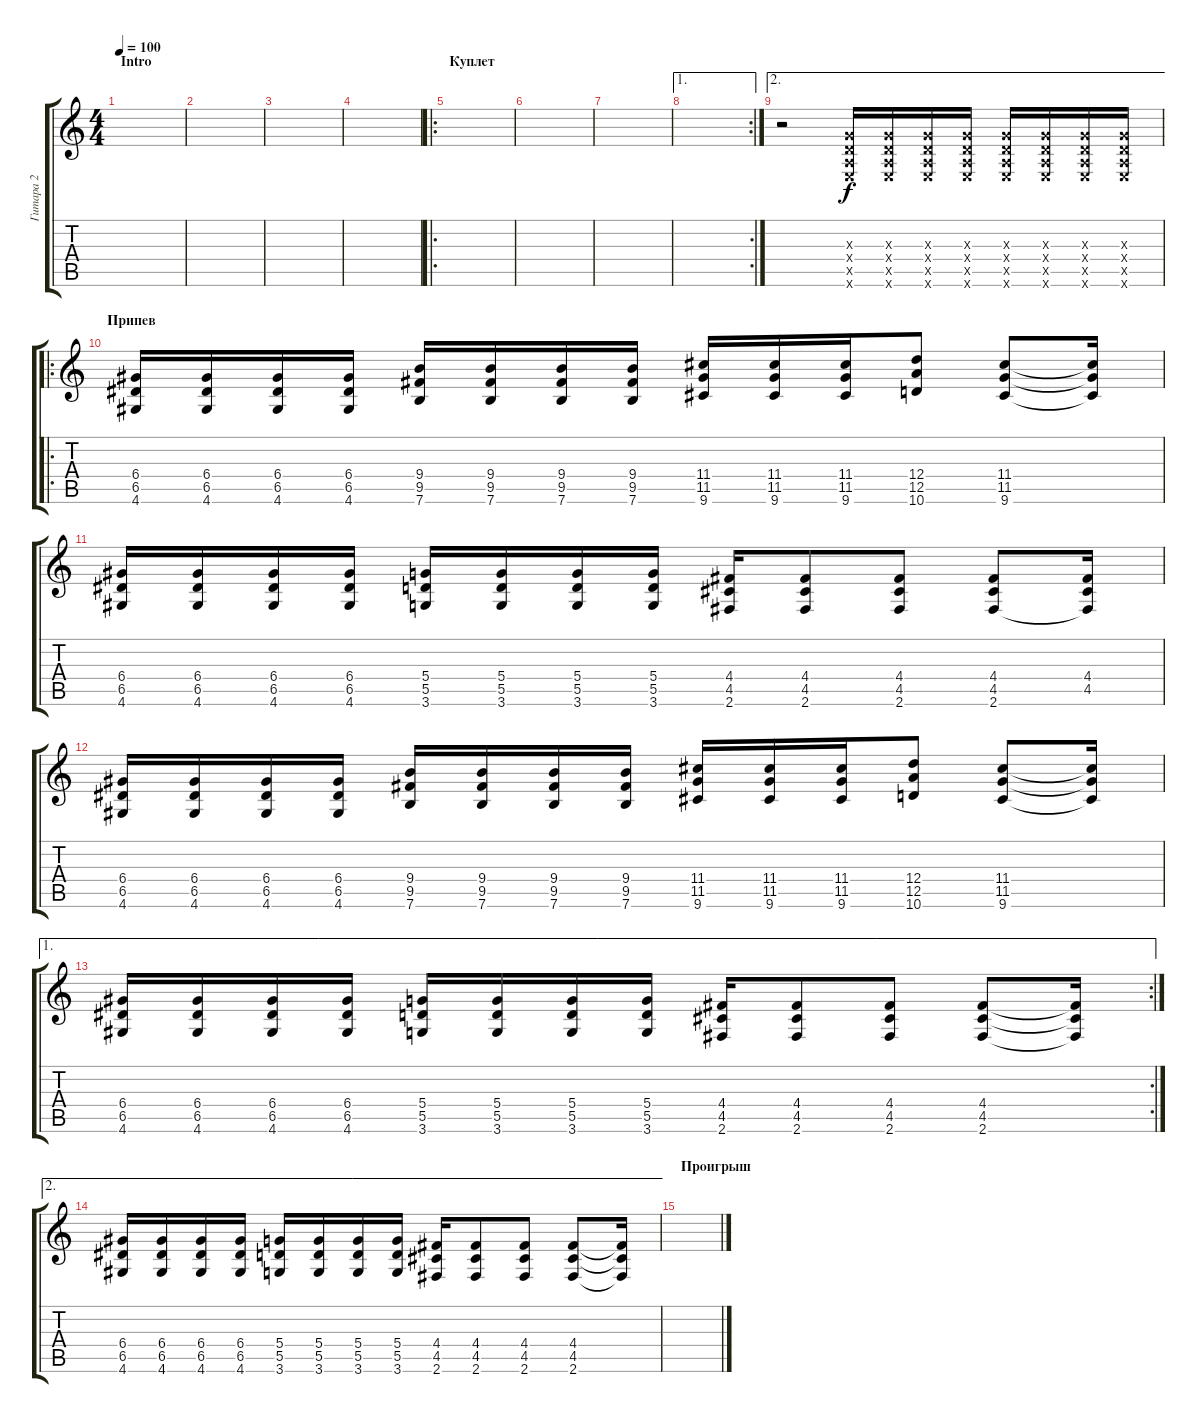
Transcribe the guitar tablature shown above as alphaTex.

\track ("Гитара 2" "Гитара 2") {instrument distortionguitar}
\staff {score tabs}
\tuning (E4 B3 G3 D3 A2 E2) {hide}
\ts (4 4)
\section ("" "Intro")
\tempo 100
\clef g2
\ks c
|
|
|
|
\ro
\section ("" "Куплет")
|
|
|
\ae 1
\rc 2
|
\ae 2
r.2 (0.3{x} 0.4{x} 0.5{x} 0.6{x}).16 (0.3{x} 0.4{x} 0.5{x} 0.6{x}).16 (0.3{x} 0.4{x} 0.5{x} 0.6{x}).16 (0.3{x} 0.4{x} 0.5{x} 0.6{x}).16 (0.3{x} 0.4{x} 0.5{x} 0.6{x}).16 (0.3{x} 0.4{x} 0.5{x} 0.6{x}).16 (0.3{x} 0.4{x} 0.5{x} 0.6{x}).16 (0.3{x} 0.4{x} 0.5{x} 0.6{x}).16 |
\ro
\section ("" "Припев")
(6.4 6.5 4.6).16{dy f} (6.4 6.5 4.6).16 (6.4 6.5 4.6).16 (6.4 6.5 4.6).16 (9.4 9.5 7.6).16 (9.4 9.5 7.6).16 (9.4 9.5 7.6).16 (9.4 9.5 7.6).16 (11.4 11.5 9.6).16 (11.4 11.5 9.6).16 (11.4 11.5 9.6).16 (12.4 12.5 10.6).8 (11.4 11.5 9.6).8 (11.4{t} 11.5{t} 9.6{t}).16 |
(6.4 6.5 4.6).16 (6.4 6.5 4.6).16 (6.4 6.5 4.6).16 (6.4 6.5 4.6).16 (5.4 5.5 3.6).16 (5.4 5.5 3.6).16 (5.4 5.5 3.6).16 (5.4 5.5 3.6).16 (4.4 4.5 2.6).16 (4.4 4.5 2.6).8 (4.4 4.5 2.6).8 (4.4 4.5 2.6).8 (4.4 4.5 2.6{t}).16 |
(6.4 6.5 4.6).16 (6.4 6.5 4.6).16 (6.4 6.5 4.6).16 (6.4 6.5 4.6).16 (9.4 9.5 7.6).16 (9.4 9.5 7.6).16 (9.4 9.5 7.6).16 (9.4 9.5 7.6).16 (11.4 11.5 9.6).16 (11.4 11.5 9.6).16 (11.4 11.5 9.6).16 (12.4 12.5 10.6).8 (11.4 11.5 9.6).8 (11.4{t} 11.5{t} 9.6{t}).16 |
\ae 1
\rc 2
(6.4 6.5 4.6).16 (6.4 6.5 4.6).16 (6.4 6.5 4.6).16 (6.4 6.5 4.6).16 (5.4 5.5 3.6).16 (5.4 5.5 3.6).16 (5.4 5.5 3.6).16 (5.4 5.5 3.6).16 (4.4 4.5 2.6).16 (4.4 4.5 2.6).8 (4.4 4.5 2.6).8 (4.4 4.5 2.6).8 (4.4{t} 4.5{t} 2.6{t}).16 |
\ae 2
(6.4 6.5 4.6).16 (6.4 6.5 4.6).16 (6.4 6.5 4.6).16 (6.4 6.5 4.6).16 (5.4 5.5 3.6).16 (5.4 5.5 3.6).16 (5.4 5.5 3.6).16 (5.4 5.5 3.6).16 (4.4 4.5 2.6).16 (4.4 4.5 2.6).8 (4.4 4.5 2.6).8 (4.4 4.5 2.6).8 (4.4{t} 4.5{t} 2.6{t}).16 |
\section ("" "Проигрыш")
